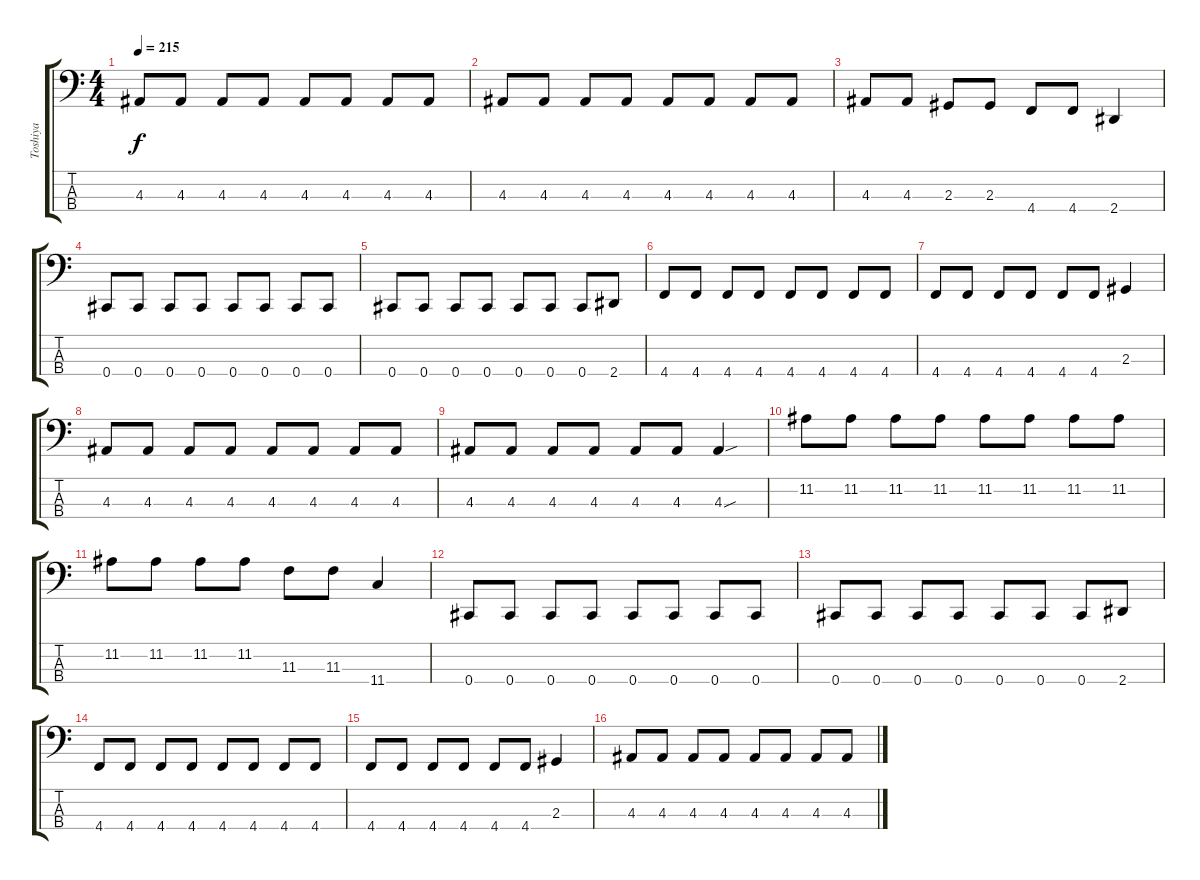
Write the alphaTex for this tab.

\track ("Toshiya" "Toshiya") {instrument electricbasspick}
\staff {score tabs}
\tuning (E2 B1 Gb1 Db1) {hide}
\ts (4 4)
\tempo 215
\clef f4
\ks aminor
4.3.8{dy f} 4.3.8 4.3.8 4.3.8 4.3.8 4.3.8 4.3.8 4.3.8 |
4.3.8 4.3.8 4.3.8 4.3.8 4.3.8 4.3.8 4.3.8 4.3.8 |
4.3.8 4.3.8 2.3.8 2.3.8 4.4.8 4.4.8 2.4.4 |
0.4.8 0.4.8 0.4.8 0.4.8 0.4.8 0.4.8 0.4.8 0.4.8 |
0.4.8 0.4.8 0.4.8 0.4.8 0.4.8 0.4.8 0.4.8 2.4.8 |
4.4.8 4.4.8 4.4.8 4.4.8 4.4.8 4.4.8 4.4.8 4.4.8 |
4.4.8 4.4.8 4.4.8 4.4.8 4.4.8 4.4.8 2.3.4 |
4.3.8 4.3.8 4.3.8 4.3.8 4.3.8 4.3.8 4.3.8 4.3.8 |
4.3.8 4.3.8 4.3.8 4.3.8 4.3.8 4.3.8 4.3{sou}.4 |
11.2.8 11.2.8 11.2.8 11.2.8 11.2.8 11.2.8 11.2.8 11.2.8 |
11.2.8 11.2.8 11.2.8 11.2.8 11.3.8 11.3.8 11.4.4 |
0.4.8 0.4.8 0.4.8 0.4.8 0.4.8 0.4.8 0.4.8 0.4.8 |
0.4.8 0.4.8 0.4.8 0.4.8 0.4.8 0.4.8 0.4.8 2.4.8 |
4.4.8 4.4.8 4.4.8 4.4.8 4.4.8 4.4.8 4.4.8 4.4.8 |
4.4.8 4.4.8 4.4.8 4.4.8 4.4.8 4.4.8 2.3.4 |
4.3.8 4.3.8 4.3.8 4.3.8 4.3.8 4.3.8 4.3.8 4.3.8
